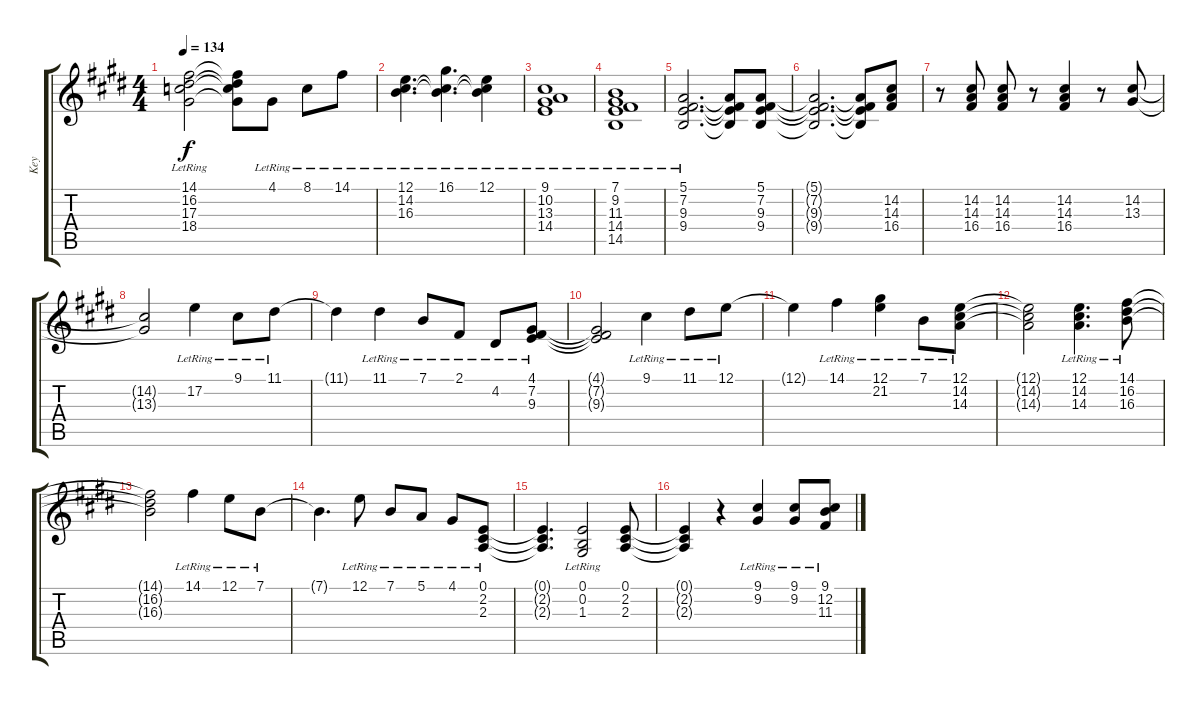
\track ("Key" "Key") {instrument lead7fifths}
\staff {score tabs}
\tuning (E4 B3 G3 D3 A2 E2) {hide}
\ts (4 4)
\tempo 134
\clef g2
\ks e
(14.1{lr} 16.2{lr} 17.3{lr} 18.4{lr}).2{dy f} (14.1{t} 16.2{t} 17.3{t} 18.4{t}).8 4.1{lr}.8 8.1{lr}.8 14.1{lr}.8 |
(12.1{lr} 14.2{lr} 16.3{lr}).4{d} (16.1{lr} 14.2{t} 16.3{t}).4{d} (12.1{lr} 14.2{t} 16.3{t}).4 |
(9.1{lr} 10.2{lr} 13.3{lr} 14.4{lr}).1 |
(7.1{lr} 9.2{lr} 11.3{lr} 14.4{lr} 14.5{lr}).1 |
(5.1{lr} 7.2{lr} 9.3{lr} 9.4{lr}).2{d} (5.1{t} 7.2{t} 9.3{t} 9.4{t}).8 (5.1 7.2 9.3 9.4).8 |
(5.1{t} 7.2{t} 9.3{t} 9.4{t}).2{d} (5.1{t} 7.2{t} 9.3{t} 9.4{t}).8 (14.2 14.3 16.4).8 |
r.8 (14.2 14.3 16.4).8 (14.2 14.3 16.4).8 r.8 (14.2 14.3 16.4).4 r.8 (14.2 13.3).8 |
(14.2{t} 13.3{t}).2 17.2{lr}.4 9.1{lr}.8 11.1{lr}.8 |
11.1{t}.4 11.1{lr}.4 7.1{lr}.8 2.1{lr}.8 4.2{lr}.8 (4.1{lr} 7.2{lr} 9.3{lr}).8 |
(4.1{t} 7.2{t} 9.3{t}).2 9.1{lr}.4 11.1{lr}.8 12.1{lr}.8 |
12.1{t}.4 14.1{lr}.4 (12.1{lr} 21.2{lr}).4 7.1{lr}.8 (12.1{lr} 14.2{lr} 14.3{lr}).8 |
(12.1{t} 14.2{t} 14.3{t}).2 (12.1{lr} 14.2{lr} 14.3{lr}).4{d} (14.1{lr} 16.2{lr} 16.3{lr}).8 |
(14.1{t} 16.2{t} 16.3{t}).2 14.1{lr}.4 12.1{lr}.8 7.1{lr}.8 |
7.1{t}.4{d} 12.1{lr}.8 7.1{lr}.8 5.1{lr}.8 4.1{lr}.8 (0.1{lr} 2.2{lr} 2.3{lr}).8 |
(0.1{t} 2.2{t} 2.3{t}).4{d} (0.1{lr} 0.2{lr} 1.3{lr}).2 (0.1 2.2 2.3).8 |
(0.1{t} 2.2{t} 2.3{t}).4 r.4 (9.1{lr} 9.2).4 (9.1{lr} 9.2{lr}).8 (9.1{lr} 12.2{lr} 11.3{lr}).8
